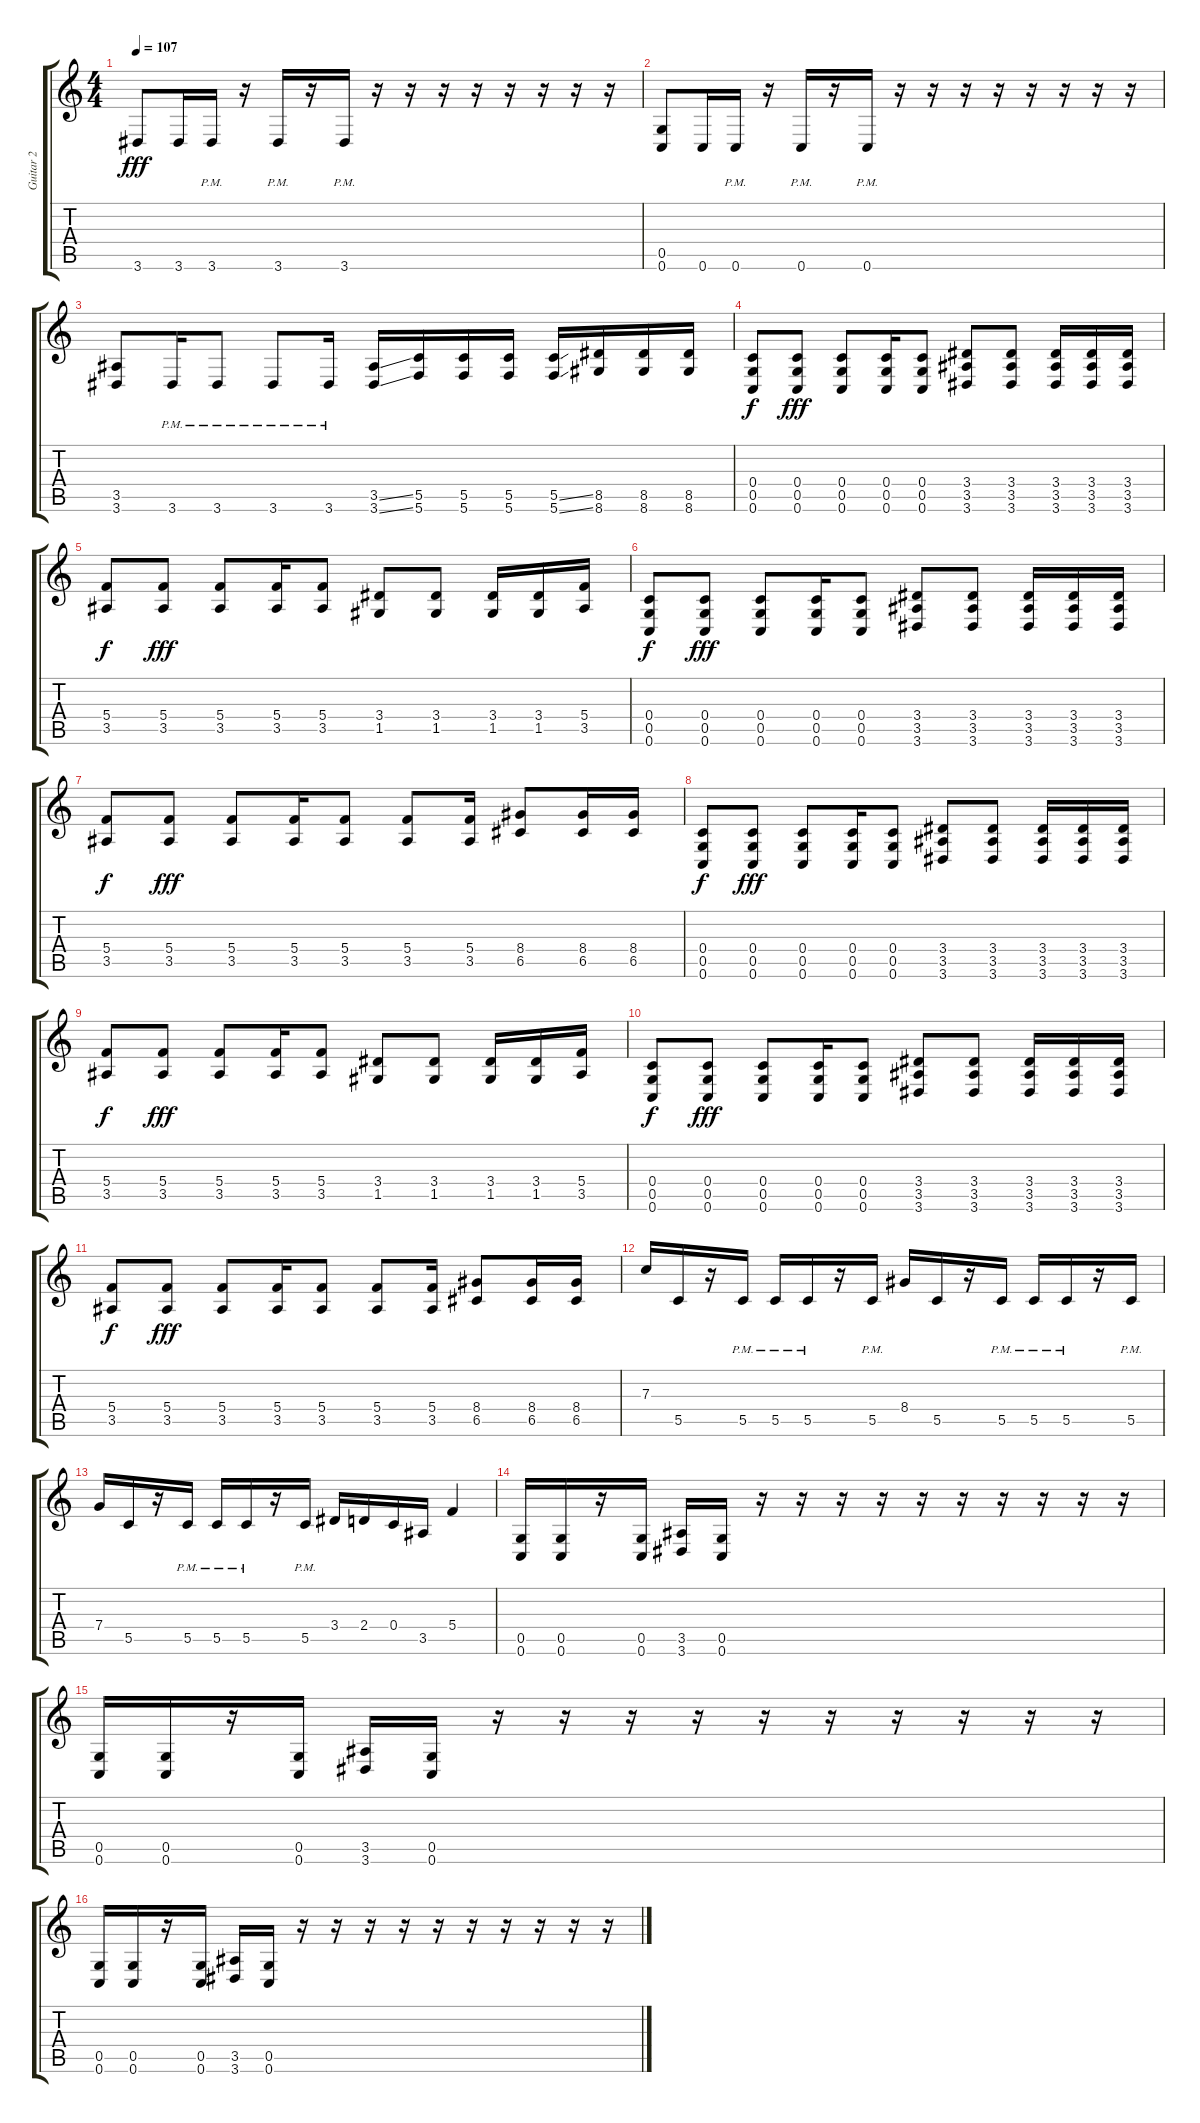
\track ("Guitar 2" "Guitar 2") {instrument overdrivenguitar}
\staff {score tabs}
\tuning (D4 A3 F3 C3 G2 C2) {hide}
\ts (4 4)
\tempo 107
\clef g2
\ks c
3.6.8{dy fff} 3.6.16 3.6{pm}.16 r.16 3.6{pm}.16 r.16 3.6{pm}.16 r.16 r.16 r.16 r.16 r.16 r.16 r.16 r.16 |
(0.5 0.6).8 0.6.16 0.6{pm}.16 r.16 0.6{pm}.16 r.16 0.6{pm}.16 r.16 r.16 r.16 r.16 r.16 r.16 r.16 r.16 |
(3.5 3.6).8 3.6{pm}.16 3.6{pm}.8 3.6{pm}.8 3.6{pm}.16 (3.5{ss} 3.6{ss}).16 (5.5 5.6).16 (5.5 5.6).16 (5.5 5.6).16 (5.5{ss} 5.6{ss}).16 (8.5 8.6).16 (8.5 8.6).16 (8.5 8.6).16 |
(0.4 0.5 0.6).8{dy f} (0.4 0.5 0.6).8{dy fff} (0.4 0.5 0.6).8 (0.4 0.5 0.6).16 (0.4 0.5 0.6).8 (3.4 3.5 3.6).8 (3.4 3.5 3.6).8 (3.4 3.5 3.6).16 (3.4 3.5 3.6).16 (3.4 3.5 3.6).16 |
(5.4 3.5).8{dy f} (5.4 3.5).8{dy fff} (5.4 3.5).8 (5.4 3.5).16 (5.4 3.5).8 (3.4 1.5).8 (3.4 1.5).8 (3.4 1.5).16 (3.4 1.5).16 (5.4 3.5).16 |
(0.4 0.5 0.6).8{dy f} (0.4 0.5 0.6).8{dy fff} (0.4 0.5 0.6).8 (0.4 0.5 0.6).16 (0.4 0.5 0.6).8 (3.4 3.5 3.6).8 (3.4 3.5 3.6).8 (3.4 3.5 3.6).16 (3.4 3.5 3.6).16 (3.4 3.5 3.6).16 |
(5.4 3.5).8{dy f} (5.4 3.5).8{dy fff} (5.4 3.5).8 (5.4 3.5).16 (5.4 3.5).8 (5.4 3.5).8 (5.4 3.5).16 (8.4 6.5).8 (8.4 6.5).16 (8.4 6.5).16 |
(0.4 0.5 0.6).8{dy f} (0.4 0.5 0.6).8{dy fff} (0.4 0.5 0.6).8 (0.4 0.5 0.6).16 (0.4 0.5 0.6).8 (3.4 3.5 3.6).8 (3.4 3.5 3.6).8 (3.4 3.5 3.6).16 (3.4 3.5 3.6).16 (3.4 3.5 3.6).16 |
(5.4 3.5).8{dy f} (5.4 3.5).8{dy fff} (5.4 3.5).8 (5.4 3.5).16 (5.4 3.5).8 (3.4 1.5).8 (3.4 1.5).8 (3.4 1.5).16 (3.4 1.5).16 (5.4 3.5).16 |
(0.4 0.5 0.6).8{dy f} (0.4 0.5 0.6).8{dy fff} (0.4 0.5 0.6).8 (0.4 0.5 0.6).16 (0.4 0.5 0.6).8 (3.4 3.5 3.6).8 (3.4 3.5 3.6).8 (3.4 3.5 3.6).16 (3.4 3.5 3.6).16 (3.4 3.5 3.6).16 |
(5.4 3.5).8{dy f} (5.4 3.5).8{dy fff} (5.4 3.5).8 (5.4 3.5).16 (5.4 3.5).8 (5.4 3.5).8 (5.4 3.5).16 (8.4 6.5).8 (8.4 6.5).16 (8.4 6.5).16 |
7.3.16 5.5.16 r.16 5.5{pm}.16 5.5{pm}.16 5.5{pm}.16 r.16 5.5{pm}.16 8.4.16 5.5.16 r.16 5.5{pm}.16 5.5{pm}.16 5.5{pm}.16 r.16 5.5{pm}.16 |
7.4.16 5.5.16 r.16 5.5{pm}.16 5.5{pm}.16 5.5{pm}.16 r.16 5.5{pm}.16 3.4.16 2.4.16 0.4.16 3.5.16 5.4.4 |
(0.5 0.6).16 (0.5 0.6).16 r.16 (0.5 0.6).16 (3.5 3.6).16 (0.5 0.6).16 r.16 r.16 r.16 r.16 r.16 r.16 r.16 r.16 r.16 r.16 |
(0.5 0.6).16 (0.5 0.6).16 r.16 (0.5 0.6).16 (3.5 3.6).16 (0.5 0.6).16 r.16 r.16 r.16 r.16 r.16 r.16 r.16 r.16 r.16 r.16 |
(0.5 0.6).16 (0.5 0.6).16 r.16 (0.5 0.6).16 (3.5 3.6).16 (0.5 0.6).16 r.16 r.16 r.16 r.16 r.16 r.16 r.16 r.16 r.16 r.16
